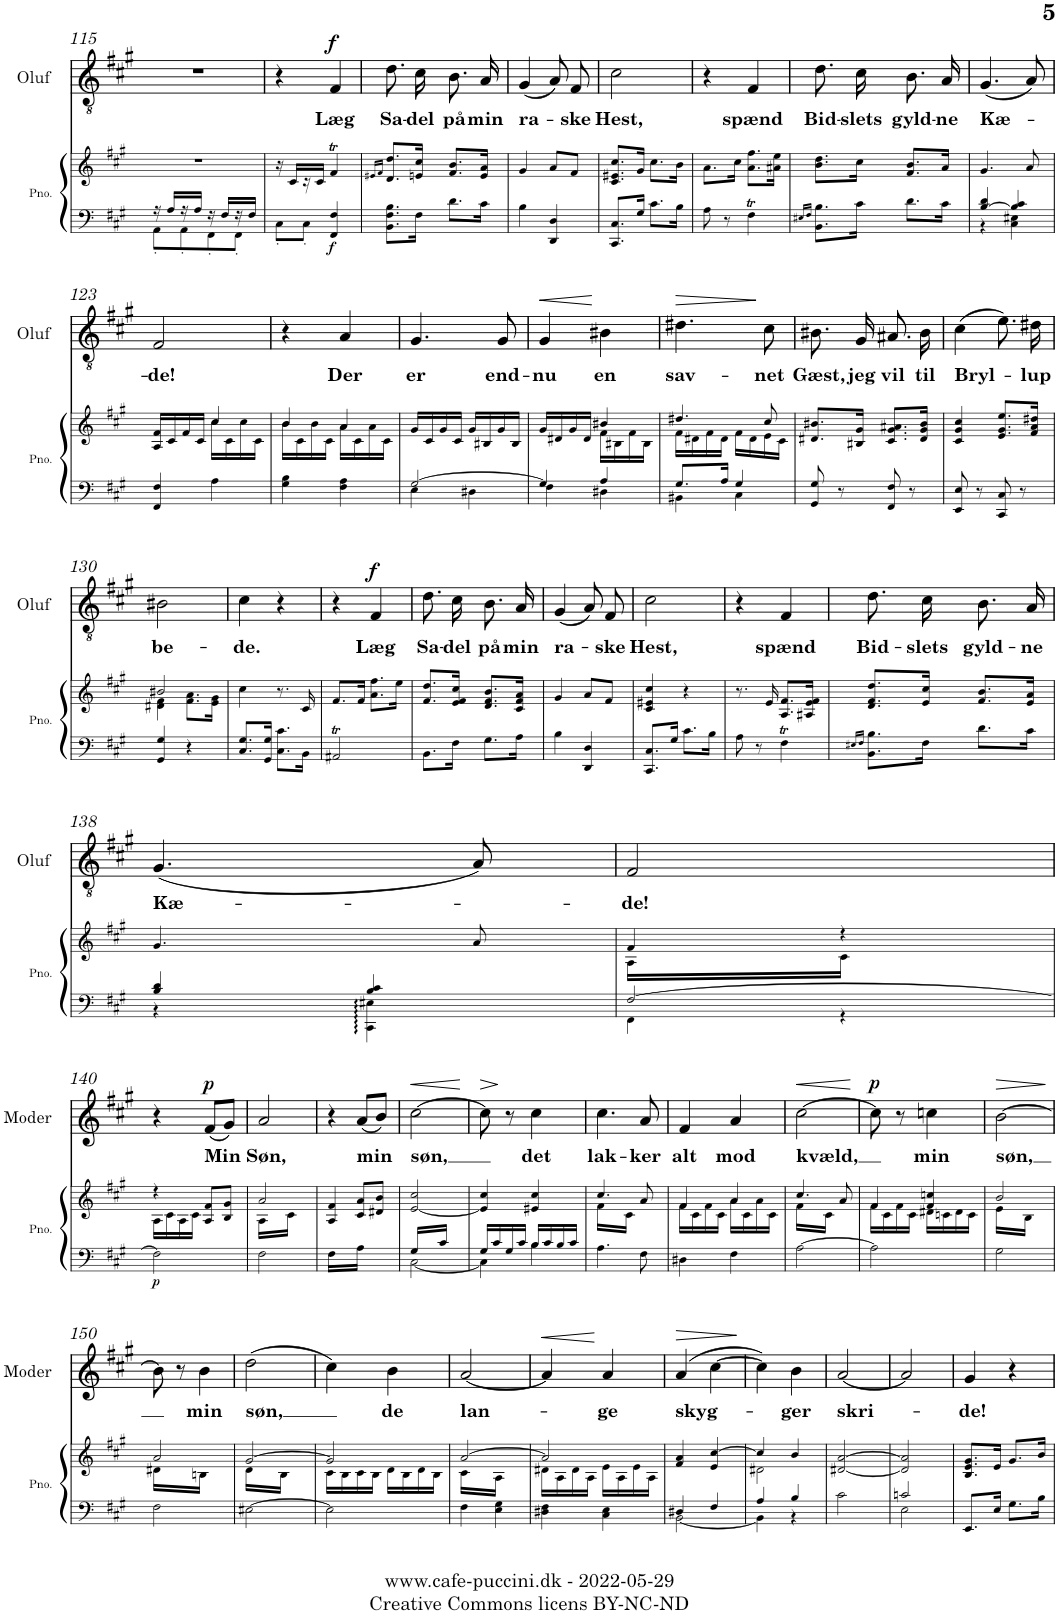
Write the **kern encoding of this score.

**kern	**kern	**dynam	**kern	**text	**dynam	**kern	**text	**dynam
*part3	*part3	*part3	*part2	*part2	*part2	*part1	*part1	*part1
*staff4	*staff3	*staff3/4	*staff2	*staff2	*staff2	*staff1	*staff1	*staff1
*I"Piano	*	*	*I"Hr. Oluf	*	*	*I"Moderen	*	*
*I'Pno.	*	*	*I'Oluf	*	*	*I'Moder	*	*
!!LO:PB:g=z
*clefF4	*clefG2	*	*clefGv2	*	*	*clefG2	*	*
*k[f#c#g#]	*k[f#c#g#]	*	*k[f#c#g#]	*	*	*k[f#c#g#]	*	*
*M2/4	*M2/4	*	*M2/4	*	*	*M2/4	*	*
=115	=115	=115	=115	=115	=115	=115	=115	=115
*^	*	*	*	*	*	*	*	*
16r	8AA'\L	2r	.	2r	.	.	2r	.	.
16A/LL	.	.	.	.	.	.	.	.	.
16r	8AA'\	.	.	.	.	.	.	.	.
16A/JJ	.	.	.	.	.	.	.	.	.
16r	8FF#'\	.	.	.	.	.	.	.	.
16F#/LL	.	.	.	.	.	.	.	.	.
16r	8FF#'\J	.	.	.	.	.	.	.	.
16F#/JJ	.	.	.	.	.	.	.	.	.
=116	=116	=116	=116	=116	=116	=116	=116	=116	=116
4ryy	8C#'\L	16r	.	4r	.	.	2r	.	.
.	.	16c#/LL	.	.	.	.	.	.	.
.	8C#'\J	16r	.	.	.	.	.	.	.
.	.	16c#/JJ	.	.	.	.	.	.	.
!	!	!	!LO:DY:b=2	!	!LO:LY:b	!LO:DY:a	!	!	!
4FF#/ 4F#/	4ryy	4f#T/	f	4F#/	Læg	f	.	.	.
*v	*v	*	*	*	*	*	*	*	*
=117	=117	=117	=117	=117	=117	=117	=117	=117
.	16qe#X/LL	.	.	.	.	.	.	.
.	16qf#/JJ	.	.	.	.	.	.	.
!	!	!	!	!LO:LY:b	!	!	!	!
8.BB\ 8.F#\ 8.B\L	8.d/ 8.dd/L	.	8.d\L	Sa-	.	2r	.	.
!	!	!	!	!LO:LY:b	!	!	!	!
16F#\Jk	16en/ 16cc#/Jk	.	16c#\Jk	-del	.	.	.	.
!	!	!	!	!LO:LY:b	!	!	!	!
8.d\L	8.f#/ 8.b/L	.	8.B/L	på	.	.	.	.
!	!	!	!	!LO:LY:b	!	!	!	!
16c#\Jk	16e/ 16a/Jk	.	16A/Jk	min	.	.	.	.
=118	=118	=118	=118	=118	=118	=118	=118	=118
!	!	!	!	!LO:LY:b	!	!	!	!
4B\	4g#/	.	(<4G#/	ra-	.	2r	.	.
4DD/ 4D/	8a/L	.	8A/L)	.	.	.	.	.
!	!	!	!	!LO:LY:b	!	!	!	!
.	8f#/J	.	8F#/J	-ske	.	.	.	.
=119	=119	=119	=119	=119	=119	=119	=119	=119
!	!	!	!	!LO:LY:b	!	!	!	!
8.CC#/ 8.C#/L	8.c#/ 8.e#X/ 8.cc#/L	.	2c#\	Hest,	.	2r	.	.
16G#/Jk	16g#/Jk	.	.	.	.	.	.	.
8.c#\L	8.cc#\L	.	.	.	.	.	.	.
16B\Jk	16b\Jk	.	.	.	.	.	.	.
=120	=120	=120	=120	=120	=120	=120	=120	=120
8A\	8.a\L	.	4r	.	.	2r	.	.
8r	.	.	.	.	.	.	.	.
.	16cc#\Jk	.	.	.	.	.	.	.
!	!	!	!	!LO:LY:b	!	!	!	!
4F#T\	8.a\ 8.ff#\L	.	4F#/	spænd	.	.	.	.
.	16a#X\ 16ee\Jk	.	.	.	.	.	.	.
=121	=121	=121	=121	=121	=121	=121	=121	=121
16qE#X/LL	.	.	.	.	.	.	.	.
16qF#/JJ	.	.	.	.	.	.	.	.
!	!	!	!	!LO:LY:b	!	!	!	!
8.BB\ 8.B\L	8.b\ 8.dd\L	.	8.d\L	Bid-	.	2r	.	.
!	!	!	!	!LO:LY:b	!	!	!	!
16c#\Jk	16cc#\Jk	.	16c#\Jk	-slets	.	.	.	.
!	!	!	!	!LO:LY:b	!	!	!	!
8.d\L	8.f#/ 8.b/L	.	8.B/L	gyld-	.	.	.	.
!	!	!	!	!LO:LY:b	!	!	!	!
16c#\Jk	16a/Jk	.	16A/Jk	-ne	.	.	.	.
=122	=122	=122	=122	=122	=122	=122	=122	=122
*^	*	*	*	*	*	*	*	*
!	!	!	!	!	!LO:LY:b	!	!	!	!
[>4B/ 4d/	4r	4.g#/	.	(<4.G#/	Kæ-	.	2r	.	.
4B/] 4c#/	4C#\ 4E#X\	.	.	.	.	.	.	.	.
.	.	8a/	.	8A/)	.	.	.	.	.
*v	*v	*	*	*	*	*	*	*	*
!!LO:LB:g=z
=123	=123	=123	=123	=123	=123	=123	=123	=123
*	*^	*	*	*	*	*	*	*
!	!	!	!	!	!LO:LY:b	!	!	!	!
4FF#/ 4F#/	16A/ 16f#/LL	4ryy	.	2F#/	-de!	.	2r	.	.
.	16c#/	.	.	.	.	.	.	.	.
.	16f#/	.	.	.	.	.	.	.	.
.	16c#/JJ	.	.	.	.	.	.	.	.
4A\	4cc#/	16cc#\LL	.	.	.	.	.	.	.
.	.	16c#\	.	.	.	.	.	.	.
.	.	16cc#\	.	.	.	.	.	.	.
.	.	16c#\JJ	.	.	.	.	.	.	.
=124	=124	=124	=124	=124	=124	=124	=124	=124	=124
4G#\ 4B\	4b/	16b\LL	.	4r	.	.	2r	.	.
.	.	16c#\	.	.	.	.	.	.	.
.	.	16b\	.	.	.	.	.	.	.
.	.	16c#\JJ	.	.	.	.	.	.	.
!	!	!	!	!	!LO:LY:b	!	!	!	!
4F#\ 4A\	4a/	16a\LL	.	4A/	Der	.	.	.	.
.	.	16c#\	.	.	.	.	.	.	.
.	.	16a\	.	.	.	.	.	.	.
.	.	16c#\JJ	.	.	.	.	.	.	.
=125	=125	=125	=125	=125	=125	=125	=125	=125	=125
*^	*	*	*	*	*	*	*	*	*
!	!	!	!	!	!	!LO:LY:b	!	!	!	!
*	*	*v	*v	*	*	*	*	*	*	*
[>2G#/	4E\	16g#/LL	.	4.G#/	er	.	2r	.	.
.	.	16c#/	.	.	.	.	.	.	.
.	.	16g#/	.	.	.	.	.	.	.
.	.	16c#/JJ	.	.	.	.	.	.	.
.	4D#X\	16g#/LL	.	.	.	.	.	.	.
.	.	16B#X/	.	.	.	.	.	.	.
!	!	!	!	!	!LO:LY:b	!	!	!	!
.	.	16g#/	.	8G#/	end-	.	.	.	.
.	.	16B#/JJ	.	.	.	.	.	.	.
=126	=126	=126	=126	=126	=126	=126	=126	=126	=126
*	*	*^	*	*	*	*	*	*	*
!	!	!	!	!	!	!LO:LY:b	!LO:HP:b	!	!	!
4G#/]	4F#\	16g#/LL	4ryy	.	4G#/	-nu	<	2r	.	.
.	.	16d#X/	.	.	.	.	.	.	.	.
.	.	16g#/	.	.	.	.	.	.	.	.
.	.	16d#/JJ	.	.	.	.	.	.	.	.
!	!	!	!	!	!	!LO:LY:b	!	!	!	!
4A/	4D#X\	4b#X/	16f#\LL	.	4B#X\	en	[	.	.	.
.	.	.	16B#X\	.	.	.	.	.	.	.
.	.	.	16f#\	.	.	.	.	.	.	.
.	.	.	16B#\JJ	.	.	.	.	.	.	.
=127	=127	=127	=127	=127	=127	=127	=127	=127	=127	=127
!	!	!	!	!	!	!LO:LY:b	!LO:HP:b	!	!	!
8.G#/L	4BB#X\	4.dd#X/	16f#\LL	.	4.d#X\	sav-	>	2r	.	.
.	.	.	16d#X\	.	.	.	.	.	.	.
.	.	.	16f#\	.	.	.	.	.	.	.
16A/Jk	.	.	16d#\JJ	.	.	.	.	.	.	.
4G#/	4C#\	.	16f#\LL	.	.	.	.	.	.	.
.	.	.	16d#\	.	.	.	.	.	.	.
!	!	!	!	!	!	!LO:LY:b	!	!	!	!
.	.	8cc#/	16e\	.	8c#\	-net	]	.	.	.
.	.	.	16c#\JJ	.	.	.	.	.	.	.
*v	*v	*	*	*	*	*	*	*	*	*
=128	=128	=128	=128	=128	=128	=128	=128	=128	=128
!	!	!	!	!	!LO:LY:b	!	!	!	!
*	*v	*v	*	*	*	*	*	*	*
8GG#/ 8G#/	8.d#X/ 8.b#X/L	.	8.B#X/L	Gæst,	.	2r	.	.
8r	.	.	.	.	.	.	.	.
!	!	!	!	!LO:LY:b	!	!	!	!
.	16B#X/ 16g#/Jk	.	16G#/Jk	jeg	.	.	.	.
!	!	!	!	!LO:LY:b	!	!	!	!
8FF#/ 8F#/	8.c#/ 8.g#/ 8.a#X/L	.	8.A#X/L	vil	.	.	.	.
8r	.	.	.	.	.	.	.	.
!	!	!	!	!LO:LY:b	!	!	!	!
.	16d#/ 16g#/ 16b#/Jk	.	16B#/Jk	til	.	.	.	.
=129	=129	=129	=129	=129	=129	=129	=129	=129
!	!	!	!	!LO:LY:b	!	!	!	!
8EE/ 8E/	4c#/ 4g#/ 4cc#/	.	(>4c#\	Bryl-	.	2r	.	.
8r	.	.	.	.	.	.	.	.
8CC#/ 8C#/	8.e/ 8.g#/ 8.ee/L	.	8.e\L)	.	.	.	.	.
8r	.	.	.	.	.	.	.	.
!	!	!	!	!LO:LY:b	!	!	!	!
.	16f#/ 16a/ 16dd#X/Jk	.	16d#X\Jk	-lup	.	.	.	.
!!LO:LB:g=z
=130	=130	=130	=130	=130	=130	=130	=130	=130
*	*^	*	*	*	*	*	*	*
!	!	!	!	!	!LO:LY:b	!	!	!	!
4GG#/ 4G#/	2b#X/	4d#X\ 4f#\	.	2B#X\	be-	.	2r	.	.
4r	.	8.f#\ 8.a\L	.	.	.	.	.	.	.
.	.	16e\ 16g#\Jk	.	.	.	.	.	.	.
=131	=131	=131	=131	=131	=131	=131	=131	=131	=131
!	!	!	!	!	!LO:LY:b	!	!	!	!
*	*v	*v	*	*	*	*	*	*	*
8.C#/ 8.G#/L	4cc#\	.	4c#\	-de.	.	2r	.	.
16GG#/ 16G#/Jk	.	.	.	.	.	.	.	.
8.C#\ 8.c#\L	8.r	.	4r	.	.	.	.	.
16BB\Jk	16c#/	.	.	.	.	.	.	.
=132	=132	=132	=132	=132	=132	=132	=132	=132
2AA#Xt/	8.f#/L	.	4r	.	.	2r	.	.
.	16f#/Jk	.	.	.	.	.	.	.
!	!	!	!	!LO:LY:b	!LO:DY:a	!	!	!
.	8.a\ 8.ff#\L	.	4F#/	Læg	f	.	.	.
.	16ee\Jk	.	.	.	.	.	.	.
=133	=133	=133	=133	=133	=133	=133	=133	=133
!	!	!	!	!LO:LY:b	!	!	!	!
8.BB\L	8.f#/ 8.dd/L	.	8.d\L	Sa-	.	2r	.	.
!	!	!	!	!LO:LY:b	!	!	!	!
16F#\Jk	16e/ 16f#/ 16cc#/Jk	.	16c#\Jk	-del	.	.	.	.
!	!	!	!	!LO:LY:b	!	!	!	!
8.G#\L	8.d/ 8.f#/ 8.b/L	.	8.B/L	på	.	.	.	.
!	!	!	!	!LO:LY:b	!	!	!	!
16A\Jk	16c#/ 16f#/ 16a/Jk	.	16A/Jk	min	.	.	.	.
=134	=134	=134	=134	=134	=134	=134	=134	=134
!	!	!	!	!LO:LY:b	!	!	!	!
4B\	4g#/	.	(<4G#/	ra-	.	2r	.	.
4DD/ 4D/	8a/L	.	8A/L)	.	.	.	.	.
!	!	!	!	!LO:LY:b	!	!	!	!
.	8f#/J	.	8F#/J	-ske	.	.	.	.
=135	=135	=135	=135	=135	=135	=135	=135	=135
!	!	!	!	!LO:LY:b	!	!	!	!
8.CC#/ 8.C#/L	4c#/ 4e#X/ 4cc#/	.	2c#\	Hest,	.	2r	.	.
16G#/Jk	.	.	.	.	.	.	.	.
8.c#\L	4r	.	.	.	.	.	.	.
16B\Jk	.	.	.	.	.	.	.	.
=136	=136	=136	=136	=136	=136	=136	=136	=136
8A\	8.r	.	4r	.	.	2r	.	.
8r	.	.	.	.	.	.	.	.
.	16e/	.	.	.	.	.	.	.
!	!	!	!	!LO:LY:b	!	!	!	!
4F#T\	8.A/ 8.f#/L	.	4F#/	spænd	.	.	.	.
.	16A#X/ 16e/ 16f#/Jk	.	.	.	.	.	.	.
=137	=137	=137	=137	=137	=137	=137	=137	=137
16qE#X/LL	.	.	.	.	.	.	.	.
16qF#/JJ	.	.	.	.	.	.	.	.
!	!	!	!	!LO:LY:b	!	!	!	!
8.BB\ 8.B\L	8.d/ 8.f#/ 8.dd/L	.	8.d\L	Bid-	.	2r	.	.
!	!	!	!	!LO:LY:b	!	!	!	!
16F#\Jk	16e/ 16cc#/Jk	.	16c#\Jk	-slets	.	.	.	.
!	!	!	!	!LO:LY:b	!	!	!	!
8.d\L	8.f#/ 8.b/L	.	8.B/L	gyld-	.	.	.	.
!	!	!	!	!LO:LY:b	!	!	!	!
16c#\Jk	16e/ 16a/Jk	.	16A/Jk	-ne	.	.	.	.
!!LO:LB:g=z
=138	=138	=138	=138	=138	=138	=138	=138	=138
*^	*	*	*	*	*	*	*	*
!	!	!	!	!	!LO:LY:b	!	!	!	!
4B/ 4d/	4r	4.g#/	.	(<4.G#/	Kæ-	.	2r	.	.
4B/ 4c#/	4CC#\ 4E#X\	.	.	.	.	.	.	.	.
.	.	8a/	.	8A/)	.	.	.	.	.
=139	=139	=139	=139	=139	=139	=139	=139	=139	=139
*	*	*^	*	*	*	*	*	*	*
*	*	*	*Xtuplet	*	*	*	*	*	*	*
!	!	!	!	!	!	!LO:LY:b	!	!	!	!
[>2F#/	4FF#\	4f#/	6.A\LL	.	2F#/	-de!	.	2r	.	.
.	4r	4r	6.c#\JJ	.	.	.	.	.	.	.
!!LO:LB:g=z
=140	=140	=140	=140	=140	=140	=140	=140	=140	=140	=140
!	!	!	!	!LO:DY:b=2	!	!	!	!	!	!
*v	*v	*	*	*	*	*	*	*	*	*
2F#\]	4r	16A\LL	p	2r	.	.	4r	.	.
.	.	16c#\	.	.	.	.	.	.	.
.	.	16A\	.	.	.	.	.	.	.
.	.	16c#\JJ	.	.	.	.	.	.	.
!	!	!	!	!	!	!	!	!LO:LY:b	!LO:DY:a
.	8A/ 8f#/L	4ryy	.	.	.	.	(<8f#/L	Min	p
.	8B/ 8g#/J	.	.	.	.	.	8g#/J)	.	.
=141	=141	=141	=141	=141	=141	=141	=141	=141	=141
!	!	!	!	!	!	!	!	!LO:LY:b	!
2F#\	2a/	6.A\LL	.	2r	.	.	2a/	Søn,	.
.	.	6.c#\JJ	.	.	.	.	.	.	.
*	*v	*v	*	*	*	*	*	*	*
=142	=142	=142	=142	=142	=142	=142	=142	=142
*Xtuplet	*	*	*	*	*	*	*	*
6.F#\LL	4A/ 4f#/	.	2r	.	.	4r	.	.
!	!	!	!	!	!	!	!LO:LY:b	!
6.A\JJ	8c#/ 8a/L	.	.	.	.	(<8a/L	-min	.
.	8d#X/ 8b/J	.	.	.	.	8b/J)	.	.
=143	=143	=143	=143	=143	=143	=143	=143	=143
*^	*	*	*	*	*	*	*	*
!	!	!	!	!	!	!	!	!LO:LY:b	!LO:HP:b
6.G#/LL	[<2C#\	[2e/ 2cc#/	.	2r	.	.	[2cc#\	søn,	<
6.c#/JJ	.	.	.	.	.	.	.	.	.
*v	*v	*	*	*	*	*	*	*	*
.	.	.	.	.	.	.	.	[
=144	=144	=144	=144	=144	=144	=144	=144	=144
*^	*	*	*	*	*	*	*	*
!	!	!	!	!	!	!	!	!	!LO:HP:b
16G#/LL	4C#\]	4e/] 4cc#/	.	2r	.	.	8cc#\]	.	>
16c#/	.	.	.	.	.	.	.	.	.
16G#/	.	.	.	.	.	.	8r	.	]
16c#/JJ	.	.	.	.	.	.	.	.	.
!	!	!	!	!	!	!	!	!LO:LY:b	!
16B/LL	4B\	4e#X/ 4cc#/	.	.	.	.	4cc#\	det	.
16c#/	.	.	.	.	.	.	.	.	.
16B/	.	.	.	.	.	.	.	.	.
16c#/JJ	.	.	.	.	.	.	.	.	.
*v	*v	*	*	*	*	*	*	*	*
=145	=145	=145	=145	=145	=145	=145	=145	=145
*	*^	*	*	*	*	*	*	*
!	!	!	!	!	!	!	!	!LO:LY:b	!
4.A\	4.cc#/	6.f#\LL	.	2r	.	.	4.cc#\	lak-	.
.	.	6.c#\JJ	.	.	.	.	.	.	.
!	!	!	!	!	!	!	!	!LO:LY:b	!
8F#\	8a/	.	.	.	.	.	8a/	-ker	.
=146	=146	=146	=146	=146	=146	=146	=146	=146	=146
!	!	!	!	!	!	!	!	!LO:LY:b	!
4D#X\	4f#/	16f#\LL	.	2r	.	.	4f#/	alt	.
.	.	16c#\	.	.	.	.	.	.	.
.	.	16f#\	.	.	.	.	.	.	.
.	.	16c#\JJ	.	.	.	.	.	.	.
!	!	!	!	!	!	!	!	!LO:LY:b	!
4F#\	4a/	16a\LL	.	.	.	.	4a/	mod	.
.	.	16c#\	.	.	.	.	.	.	.
.	.	16a\	.	.	.	.	.	.	.
.	.	16c#\JJ	.	.	.	.	.	.	.
=147	=147	=147	=147	=147	=147	=147	=147	=147	=147
!	!	!	!	!	!	!	!	!LO:LY:b	!LO:HP:b
[2A\	4.cc#/	6.f#\LL	.	2r	.	.	[2cc#\	kvæld,	<
.	.	6.c#\JJ	.	.	.	.	.	.	.
.	8a/	.	.	.	.	.	.	.	.
*	*v	*v	*	*	*	*	*	*	*
.	.	.	.	.	.	.	.	[
=148	=148	=148	=148	=148	=148	=148	=148	=148
*	*^	*	*	*	*	*	*	*
!	!	!	!	!	!	!	!	!	!LO:DY:a
2A\]	4f#/	16f#\LL	.	2r	.	.	8cc#\]	.	p
.	.	16c#\	.	.	.	.	.	.	.
.	.	16f#\	.	.	.	.	8r	.	.
.	.	16c#\JJ	.	.	.	.	.	.	.
!	!	!	!	!	!	!	!	!LO:LY:b	!
.	4f#/ 4ccn/	16d#X\LL	.	.	.	.	4ccn\	min	.
.	.	16cn\	.	.	.	.	.	.	.
.	.	16d#\	.	.	.	.	.	.	.
.	.	16c\JJ	.	.	.	.	.	.	.
=149	=149	=149	=149	=149	=149	=149	=149	=149	=149
!	!	!	!	!	!	!	!	!LO:LY:b	!LO:HP:b
2G#\	2b/	6.e\LL	.	2r	.	.	[2b\	søn,	>
.	.	6.B\JJ	.	.	.	.	.	.	.
*	*v	*v	*	*	*	*	*	*	*
.	.	.	.	.	.	.	.	]
!!LO:LB:g=z
=150	=150	=150	=150	=150	=150	=150	=150	=150
*	*^	*	*	*	*	*	*	*
2F#\	2a/	6.d#X\LL	.	2r	.	.	8b\]	.	.
.	.	.	.	.	.	.	8r	.	.
!	!	!	!	!	!	!	!	!LO:LY:b	!
.	.	6.Bn\JJ	.	.	.	.	4b\	min	.
=151	=151	=151	=151	=151	=151	=151	=151	=151	=151
!	!	!	!	!	!	!	!	!LO:LY:b	!
[2E#X\	[>2g#/	6.d\LL	.	2r	.	.	(>2dd\	søn,	.
.	.	6.B\JJ	.	.	.	.	.	.	.
=152	=152	=152	=152	=152	=152	=152	=152	=152	=152
2E#\]	2g#/]	16c#\LL	.	2r	.	.	4cc#\)	.	.
.	.	16B\	.	.	.	.	.	.	.
.	.	16c#\	.	.	.	.	.	.	.
.	.	16B\JJ	.	.	.	.	.	.	.
!	!	!	!	!	!	!	!	!LO:LY:b	!
.	.	16d\LL	.	.	.	.	4b\	de	.
.	.	16B\	.	.	.	.	.	.	.
.	.	16d\	.	.	.	.	.	.	.
.	.	16B\JJ	.	.	.	.	.	.	.
=153	=153	=153	=153	=153	=153	=153	=153	=153	=153
!	!	!	!	!	!	!	!	!LO:LY:b	!
4F#\	[>2a/	6.c#\LL	.	2r	.	.	[2a/	lan-	.
4E\ 4G#\	.	6.A\JJ	.	.	.	.	.	.	.
=154	=154	=154	=154	=154	=154	=154	=154	=154	=154
!	!	!	!	!	!	!	!	!	!LO:HP:b
4D#X\ 4F#\	2a/]	16d#X\LL	.	2r	.	.	4a/]	.	<
.	.	16A\	.	.	.	.	.	.	.
.	.	16d#\	.	.	.	.	.	.	.
.	.	16A\JJ	.	.	.	.	.	.	.
!	!	!	!	!	!	!	!	!LO:LY:b	!
4C#\ 4E\	.	16e\LL	.	.	.	.	4a/	-ge	[
.	.	16A\	.	.	.	.	.	.	.
.	.	16e\	.	.	.	.	.	.	.
.	.	16A\JJ	.	.	.	.	.	.	.
=155	=155	=155	=155	=155	=155	=155	=155	=155	=155
*^	*	*	*	*	*	*	*	*	*
!	!	!	!	!	!	!	!	!	!LO:LY:b	!LO:HP:b
*	*	*v	*v	*	*	*	*	*	*	*
4D#X/	[<2BB\	4f#/ 4a/	.	2r	.	.	(>4a/	skyg-	>
4F#/	.	4e/ [4cc#/	.	.	.	.	[4cc#\	.	.
*v	*v	*	*	*	*	*	*	*	*
.	.	.	.	.	.	.	.	]
=156	=156	=156	=156	=156	=156	=156	=156	=156
*^	*^	*	*	*	*	*	*	*
4A/	4BB\]	4cc#/]	2d#X\	.	2r	.	.	4cc#\])	.	.
!	!	!	!	!	!	!	!	!	!LO:LY:b	!
4B/	4r	4b/	.	.	.	.	.	4b\	-ger	.
*	*	*v	*v	*	*	*	*	*	*	*
=157	=157	=157	=157	=157	=157	=157	=157	=157	=157
!	!	!	!	!	!	!	!	!LO:LY:b	!
*v	*v	*	*	*	*	*	*	*	*
2c#\	[2d#X/ [2a/	.	2r	.	.	[2a/	skri-	.
=158	=158	=158	=158	=158	=158	=158	=158	=158
*^	*	*	*	*	*	*	*	*
2cn/	2E\	2d#/] 2a/]	.	2r	.	.	2a/]	.	.
=159	=159	=159	=159	=159	=159	=159	=159	=159	=159
!	!	!	!	!	!	!	!	!LO:LY:b	!
*v	*v	*	*	*	*	*	*	*	*
8.EE/L	8.B/ 8.e/ 8.g#/L	.	2r	.	.	4g#/	-de!	.
16E/Jk	16e/Jk	.	.	.	.	.	.	.
8.G#\L	8.g#/L	.	.	.	.	4r	.	.
16B\Jk	16b/Jk	.	.	.	.	.	.	.
=	=	=	=	=	=	=	=	=
*-	*-	*-	*-	*-	*-	*-	*-	*-
